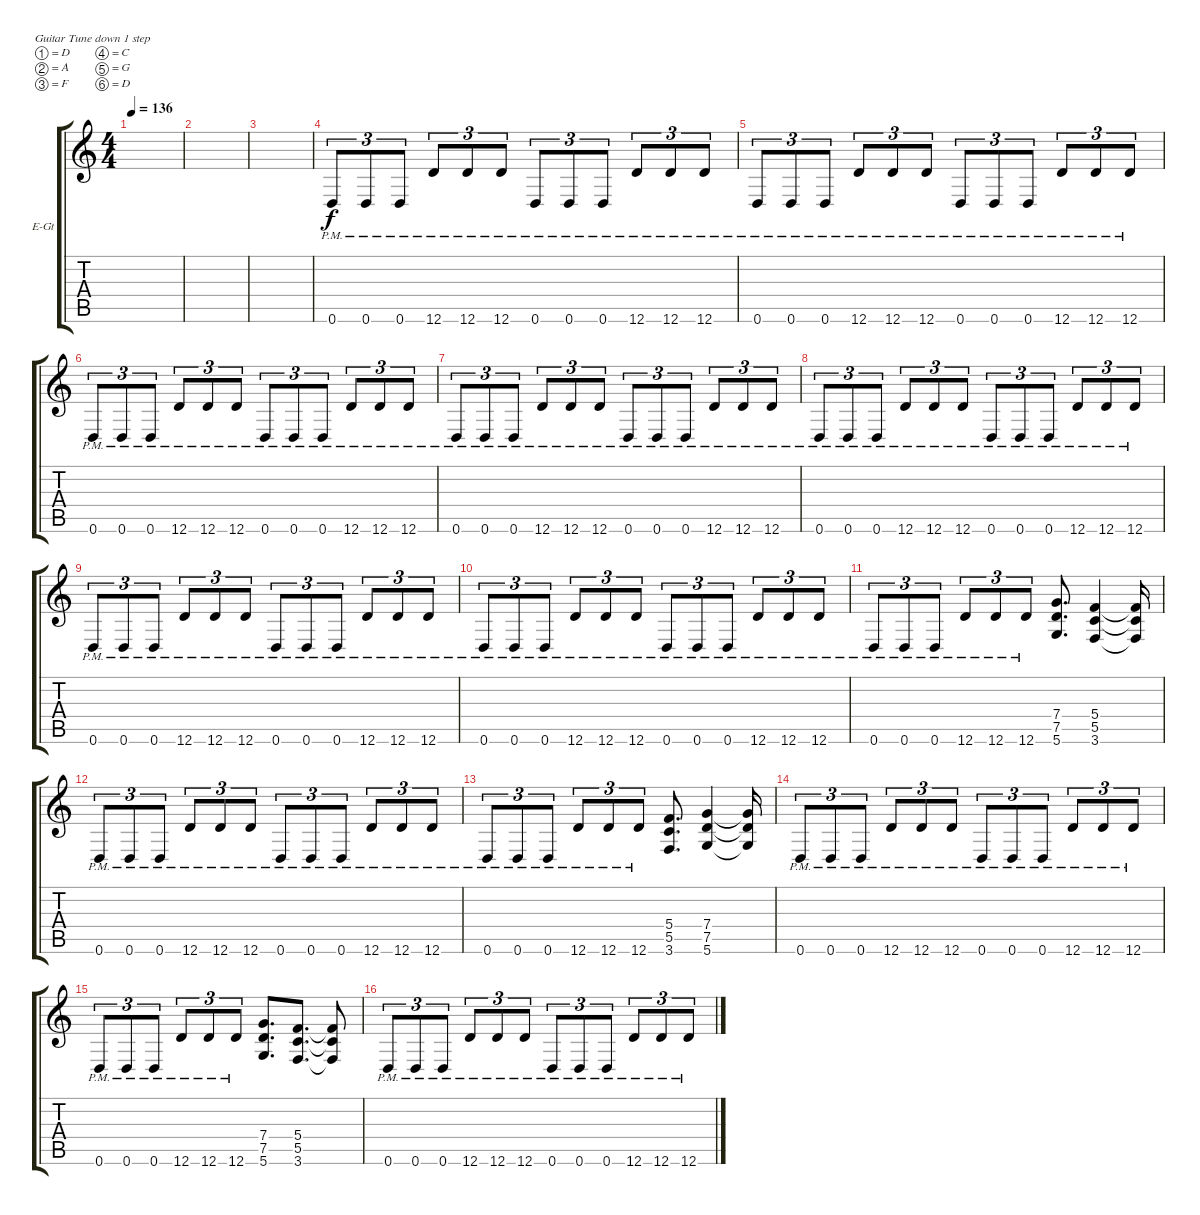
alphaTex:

\defaultSystemsLayout 4
\bracketExtendMode groupsimilarinstruments
\firstSystemTrackNameOrientation horizontal
\otherSystemsTrackNameOrientation horizontal
\track ("Electric Guitar" "E-Gt") {instrument distortionguitar}
\staff {score tabs}
\tuning (D4 A3 F3 C3 G2 D2)
\ts (4 4)
\tempo 136
\clef g2
\ks c
|
|
|
0.6{pm}.8{tu (3 2)} 0.6{pm}.8{tu (3 2)} 0.6{pm}.8{tu (3 2)} 12.6{pm}.8{tu (3 2)} 12.6{pm}.8{tu (3 2)} 12.6{pm}.8{tu (3 2)} 0.6{pm}.8{tu (3 2)} 0.6{pm}.8{tu (3 2)} 0.6{pm}.8{tu (3 2)} 12.6{pm}.8{tu (3 2)} 12.6{pm}.8{tu (3 2)} 12.6{pm}.8{tu (3 2)} |
0.6{pm}.8{tu (3 2)} 0.6{pm}.8{tu (3 2)} 0.6{pm}.8{tu (3 2)} 12.6{pm}.8{tu (3 2)} 12.6{pm}.8{tu (3 2)} 12.6{pm}.8{tu (3 2)} 0.6{pm}.8{tu (3 2)} 0.6{pm}.8{tu (3 2)} 0.6{pm}.8{tu (3 2)} 12.6{pm}.8{tu (3 2)} 12.6{pm}.8{tu (3 2)} 12.6{pm}.8{tu (3 2)} |
0.6{pm}.8{tu (3 2)} 0.6{pm}.8{tu (3 2)} 0.6{pm}.8{tu (3 2)} 12.6{pm}.8{tu (3 2)} 12.6{pm}.8{tu (3 2)} 12.6{pm}.8{tu (3 2)} 0.6{pm}.8{tu (3 2)} 0.6{pm}.8{tu (3 2)} 0.6{pm}.8{tu (3 2)} 12.6{pm}.8{tu (3 2)} 12.6{pm}.8{tu (3 2)} 12.6{pm}.8{tu (3 2)} |
0.6{pm}.8{tu (3 2)} 0.6{pm}.8{tu (3 2)} 0.6{pm}.8{tu (3 2)} 12.6{pm}.8{tu (3 2)} 12.6{pm}.8{tu (3 2)} 12.6{pm}.8{tu (3 2)} 0.6{pm}.8{tu (3 2)} 0.6{pm}.8{tu (3 2)} 0.6{pm}.8{tu (3 2)} 12.6{pm}.8{tu (3 2)} 12.6{pm}.8{tu (3 2)} 12.6{pm}.8{tu (3 2)} |
0.6{pm}.8{tu (3 2)} 0.6{pm}.8{tu (3 2)} 0.6{pm}.8{tu (3 2)} 12.6{pm}.8{tu (3 2)} 12.6{pm}.8{tu (3 2)} 12.6{pm}.8{tu (3 2)} 0.6{pm}.8{tu (3 2)} 0.6{pm}.8{tu (3 2)} 0.6{pm}.8{tu (3 2)} 12.6{pm}.8{tu (3 2)} 12.6{pm}.8{tu (3 2)} 12.6{pm}.8{tu (3 2)} |
0.6{pm}.8{tu (3 2)} 0.6{pm}.8{tu (3 2)} 0.6{pm}.8{tu (3 2)} 12.6{pm}.8{tu (3 2)} 12.6{pm}.8{tu (3 2)} 12.6{pm}.8{tu (3 2)} 0.6{pm}.8{tu (3 2)} 0.6{pm}.8{tu (3 2)} 0.6{pm}.8{tu (3 2)} 12.6{pm}.8{tu (3 2)} 12.6{pm}.8{tu (3 2)} 12.6{pm}.8{tu (3 2)} |
0.6{pm}.8{tu (3 2)} 0.6{pm}.8{tu (3 2)} 0.6{pm}.8{tu (3 2)} 12.6{pm}.8{tu (3 2)} 12.6{pm}.8{tu (3 2)} 12.6{pm}.8{tu (3 2)} 0.6{pm}.8{tu (3 2)} 0.6{pm}.8{tu (3 2)} 0.6{pm}.8{tu (3 2)} 12.6{pm}.8{tu (3 2)} 12.6{pm}.8{tu (3 2)} 12.6{pm}.8{tu (3 2)} |
0.6{pm}.8{tu (3 2)} 0.6{pm}.8{tu (3 2)} 0.6{pm}.8{tu (3 2)} 12.6{pm}.8{tu (3 2)} 12.6{pm}.8{tu (3 2)} 12.6{pm}.8{tu (3 2)} (5.6 7.5 7.4).8{d} (3.6 5.5 5.4).4 (3.6{t} 5.5{t} 5.4{t}).16 |
0.6{pm}.8{tu (3 2)} 0.6{pm}.8{tu (3 2)} 0.6{pm}.8{tu (3 2)} 12.6{pm}.8{tu (3 2)} 12.6{pm}.8{tu (3 2)} 12.6{pm}.8{tu (3 2)} 0.6{pm}.8{tu (3 2)} 0.6{pm}.8{tu (3 2)} 0.6{pm}.8{tu (3 2)} 12.6{pm}.8{tu (3 2)} 12.6{pm}.8{tu (3 2)} 12.6{pm}.8{tu (3 2)} |
0.6{pm}.8{tu (3 2)} 0.6{pm}.8{tu (3 2)} 0.6{pm}.8{tu (3 2)} 12.6{pm}.8{tu (3 2)} 12.6{pm}.8{tu (3 2)} 12.6{pm}.8{tu (3 2)} (3.6 5.5 5.4).8{d} (5.6 7.5 7.4).4 (5.6{t} 7.5{t} 7.4{t}).16 |
0.6{pm}.8{tu (3 2)} 0.6{pm}.8{tu (3 2)} 0.6{pm}.8{tu (3 2)} 12.6{pm}.8{tu (3 2)} 12.6{pm}.8{tu (3 2)} 12.6{pm}.8{tu (3 2)} 0.6{pm}.8{tu (3 2)} 0.6{pm}.8{tu (3 2)} 0.6{pm}.8{tu (3 2)} 12.6{pm}.8{tu (3 2)} 12.6{pm}.8{tu (3 2)} 12.6{pm}.8{tu (3 2)} |
0.6{pm}.8{tu (3 2)} 0.6{pm}.8{tu (3 2)} 0.6{pm}.8{tu (3 2)} 12.6{pm}.8{tu (3 2)} 12.6{pm}.8{tu (3 2)} 12.6{pm}.8{tu (3 2)} (5.6 7.5 7.4).8{d} (3.6 5.5 5.4).8{d} (3.6{t} 5.5{t} 5.4{t}).8 |
0.6{pm}.8{tu (3 2)} 0.6{pm}.8{tu (3 2)} 0.6{pm}.8{tu (3 2)} 12.6{pm}.8{tu (3 2)} 12.6{pm}.8{tu (3 2)} 12.6{pm}.8{tu (3 2)} 0.6{pm}.8{tu (3 2)} 0.6{pm}.8{tu (3 2)} 0.6{pm}.8{tu (3 2)} 12.6{pm}.8{tu (3 2)} 12.6{pm}.8{tu (3 2)} 12.6{pm}.8{tu (3 2)}
